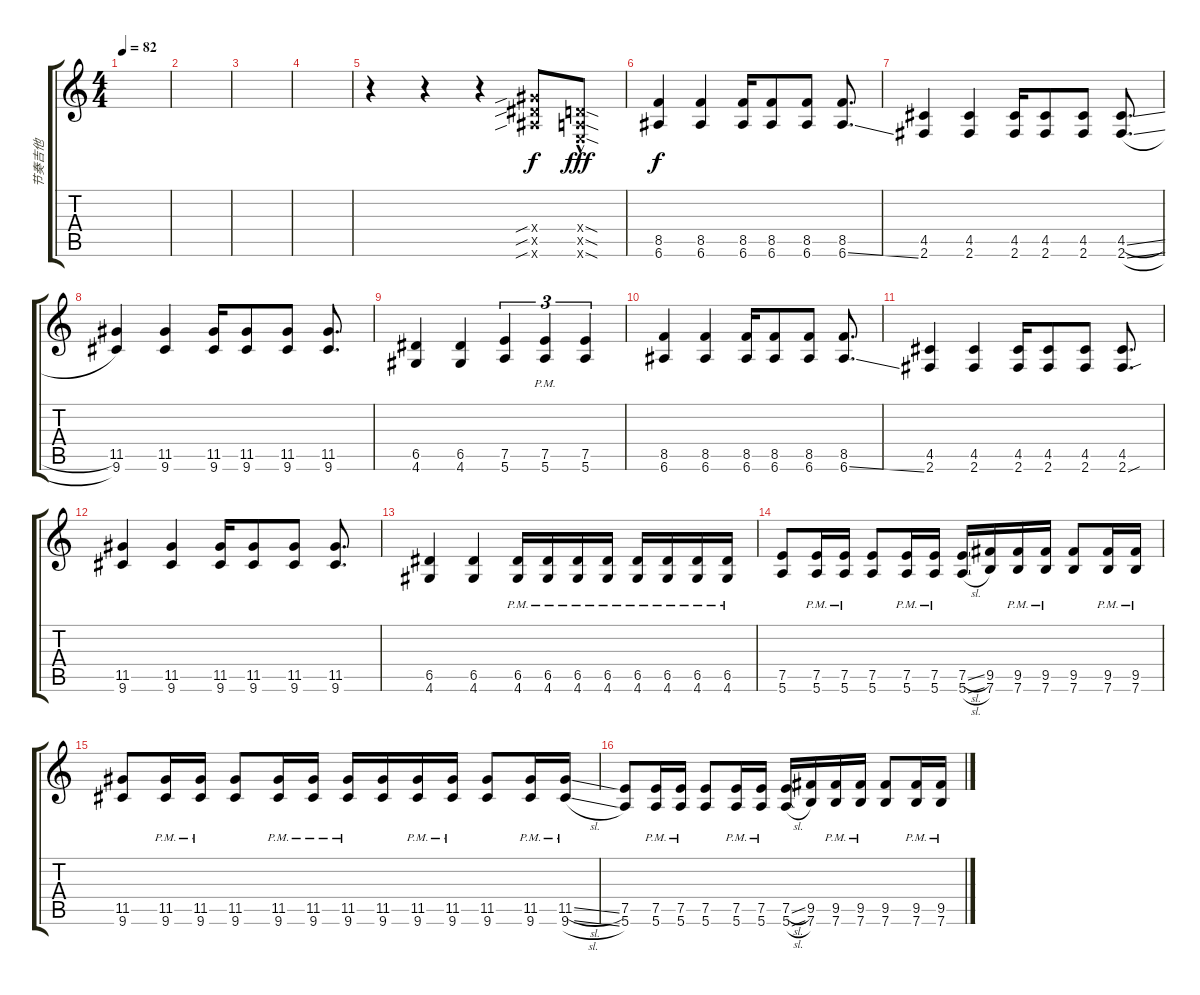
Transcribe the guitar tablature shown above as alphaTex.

\track ("节奏吉他" "节奏吉他") {instrument distortionguitar}
\staff {score tabs}
\tuning (E4 B3 G3 D3 A2 E2) {hide}
\ts (4 4)
\tempo 82
\clef g2
\ks c
|
|
|
|
r.4 r.4 r.4 (6.4{sib x} 6.5{sib x} 6.6{sib x}).8 (0.4{sod hac x} 0.5{sod x} 0.6{sod x}).8{dy fff} |
(8.5 6.6).4{dy f} (8.5 6.6).4 (8.5 6.6).16 (8.5 6.6).8 (8.5 6.6).8 (8.5 6.6{ss}).8{d} |
(4.5 2.6).4 (4.5 2.6).4 (4.5 2.6).16 (4.5 2.6).8 (4.5 2.6).8 (4.5{sl} 2.6{sl}).8{d} |
(11.5 9.6).4 (11.5 9.6).4 (11.5 9.6).16 (11.5 9.6).8 (11.5 9.6).8 (11.5 9.6).8{d} |
(6.5 4.6).4 (6.5 4.6).4 (7.5 5.6).4{tu (3 2)} (7.5 5.6{pm}).4{tu (3 2)} (7.5 5.6).4{tu (3 2)} |
(8.5 6.6).4 (8.5 6.6).4 (8.5 6.6).16 (8.5 6.6).8 (8.5 6.6).8 (8.5 6.6{ss}).8{d} |
(4.5 2.6).4 (4.5 2.6).4 (4.5 2.6).16 (4.5 2.6).8 (4.5 2.6).8 (4.5 2.6{sou}).8{d} |
(11.5 9.6).4 (11.5 9.6).4 (11.5 9.6).16 (11.5 9.6).8 (11.5 9.6).8 (11.5 9.6).8{d} |
(6.5 4.6).4 (6.5 4.6).4 (6.5{pm} 4.6{pm}).16 (6.5{pm} 4.6{pm}).16 (6.5{pm} 4.6{pm}).16 (6.5{pm} 4.6{pm}).16 (6.5{pm} 4.6{pm}).16 (6.5{pm} 4.6{pm}).16 (6.5{pm} 4.6{pm}).16 (6.5{pm} 4.6{pm}).16 |
(7.5 5.6).8 (7.5{pm} 5.6{pm}).16 (7.5{pm} 5.6{pm}).16 (7.5 5.6).8 (7.5{pm} 5.6{pm}).16 (7.5{pm} 5.6{pm}).16 (7.5{sl} 5.6{sl}).16 (9.5 7.6).16 (9.5{pm} 7.6{pm}).16 (9.5{pm} 7.6{pm}).16 (9.5 7.6).8 (9.5{pm} 7.6{pm}).16 (9.5{pm} 7.6{pm}).16 |
(11.5 9.6).8 (11.5{pm} 9.6{pm}).16 (11.5{pm} 9.6{pm}).16 (11.5 9.6).8 (11.5{pm} 9.6{pm}).16 (11.5{pm} 9.6{pm}).16 (11.5 9.6{pm}).16 (11.5 9.6).16 (11.5{pm} 9.6{pm}).16 (11.5{pm} 9.6{pm}).16 (11.5 9.6).8 (11.5{pm} 9.6{pm}).16 (11.5{sl pm} 9.6{sl pm}).16 |
(7.5 5.6).8 (7.5{pm} 5.6{pm}).16 (7.5{pm} 5.6{pm}).16 (7.5 5.6).8 (7.5{pm} 5.6{pm}).16 (7.5{pm} 5.6{pm}).16 (7.5{sl} 5.6{sl}).16 (9.5 7.6).16 (9.5{pm} 7.6{pm}).16 (9.5{pm} 7.6{pm}).16 (9.5 7.6).8 (9.5{pm} 7.6{pm}).16 (9.5{pm} 7.6{pm}).16
